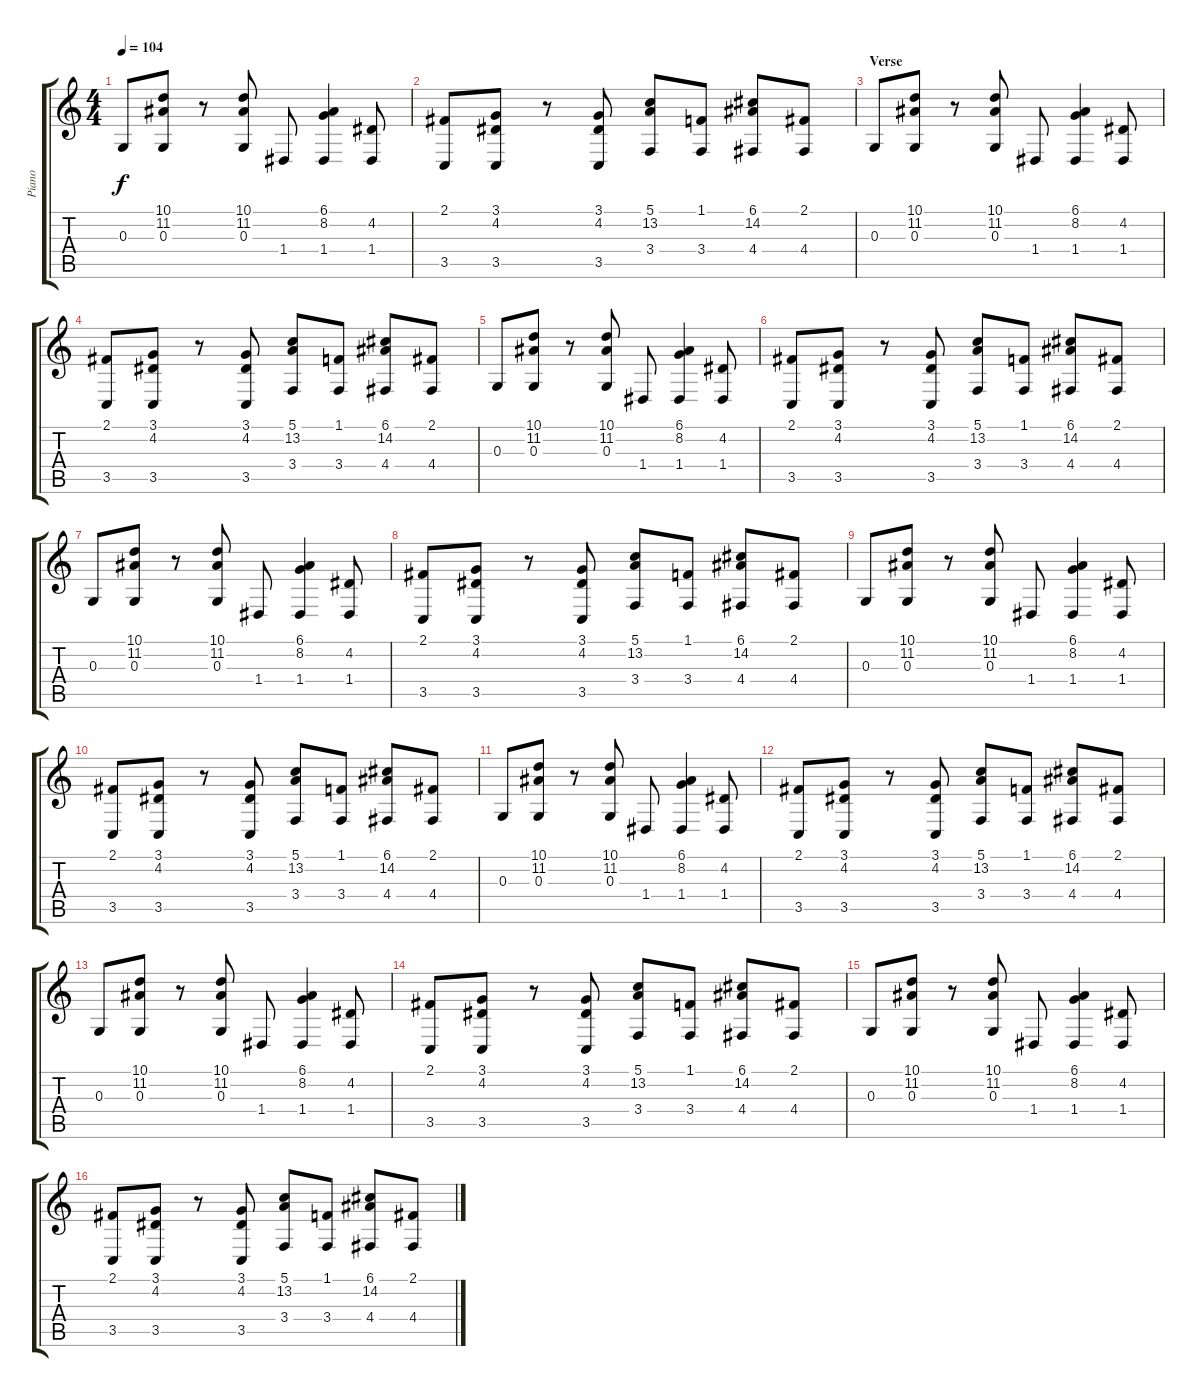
\track ("Piano" "Piano") {instrument acousticgrandpiano}
\staff {score tabs}
\tuning (E4 B3 G3 D3 A2 E2) {hide}
\ts (4 4)
\tempo 104
\clef g2
\ks c
0.3.8{dy f} (10.1 11.2 0.3).8 r.8 (10.1 11.2 0.3).8 1.4.8 (6.1 8.2 1.4).4 (4.2 1.4).8 |
(2.1 3.5).8 (3.1 4.2 3.5).8 r.8 (3.1 4.2 3.5).8 (5.1 13.2 3.4).8 (1.1 3.4).8 (6.1 14.2 4.4).8 (2.1 4.4).8 |
\section ("" "Verse")
0.3.8 (10.1 11.2 0.3).8 r.8 (10.1 11.2 0.3).8 1.4.8 (6.1 8.2 1.4).4 (4.2 1.4).8 |
(2.1 3.5).8 (3.1 4.2 3.5).8 r.8 (3.1 4.2 3.5).8 (5.1 13.2 3.4).8 (1.1 3.4).8 (6.1 14.2 4.4).8 (2.1 4.4).8 |
0.3.8 (10.1 11.2 0.3).8 r.8 (10.1 11.2 0.3).8 1.4.8 (6.1 8.2 1.4).4 (4.2 1.4).8 |
(2.1 3.5).8 (3.1 4.2 3.5).8 r.8 (3.1 4.2 3.5).8 (5.1 13.2 3.4).8 (1.1 3.4).8 (6.1 14.2 4.4).8 (2.1 4.4).8 |
0.3.8 (10.1 11.2 0.3).8 r.8 (10.1 11.2 0.3).8 1.4.8 (6.1 8.2 1.4).4 (4.2 1.4).8 |
(2.1 3.5).8 (3.1 4.2 3.5).8 r.8 (3.1 4.2 3.5).8 (5.1 13.2 3.4).8 (1.1 3.4).8 (6.1 14.2 4.4).8 (2.1 4.4).8 |
0.3.8 (10.1 11.2 0.3).8 r.8 (10.1 11.2 0.3).8 1.4.8 (6.1 8.2 1.4).4 (4.2 1.4).8 |
(2.1 3.5).8 (3.1 4.2 3.5).8 r.8 (3.1 4.2 3.5).8 (5.1 13.2 3.4).8 (1.1 3.4).8 (6.1 14.2 4.4).8 (2.1 4.4).8 |
0.3.8 (10.1 11.2 0.3).8 r.8 (10.1 11.2 0.3).8 1.4.8 (6.1 8.2 1.4).4 (4.2 1.4).8 |
(2.1 3.5).8 (3.1 4.2 3.5).8 r.8 (3.1 4.2 3.5).8 (5.1 13.2 3.4).8 (1.1 3.4).8 (6.1 14.2 4.4).8 (2.1 4.4).8 |
0.3.8 (10.1 11.2 0.3).8 r.8 (10.1 11.2 0.3).8 1.4.8 (6.1 8.2 1.4).4 (4.2 1.4).8 |
(2.1 3.5).8 (3.1 4.2 3.5).8 r.8 (3.1 4.2 3.5).8 (5.1 13.2 3.4).8 (1.1 3.4).8 (6.1 14.2 4.4).8 (2.1 4.4).8 |
0.3.8 (10.1 11.2 0.3).8 r.8 (10.1 11.2 0.3).8 1.4.8 (6.1 8.2 1.4).4 (4.2 1.4).8 |
(2.1 3.5).8 (3.1 4.2 3.5).8 r.8 (3.1 4.2 3.5).8 (5.1 13.2 3.4).8 (1.1 3.4).8 (6.1 14.2 4.4).8 (2.1 4.4).8
